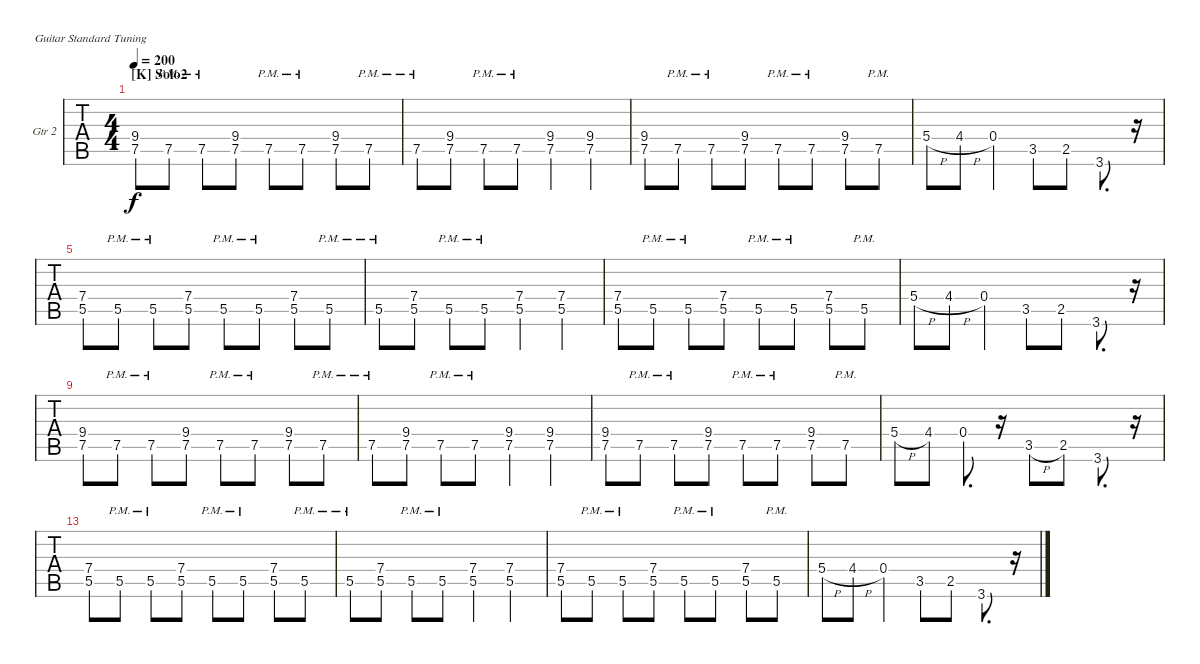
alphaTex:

\bracketExtendMode nobrackets
\firstSystemTrackNameOrientation horizontal
\otherSystemsTrackNameOrientation horizontal
\defaultBarNumberDisplay FirstOfSystem
\track ("Guitar 2" "Gtr 2") {instrument distortionguitar}
\staff {tabs}
\tuning (E4 B3 G3 D3 A2 E2)
\ts (4 4)
\section ("K" "Solo2")
\tempo 200
\clef g2
\ks c
(9.4 7.5).8{dy f} 7.5{pm}.8 7.5{pm}.8 (9.4 7.5).8 7.5{pm}.8 7.5{pm}.8 (9.4 7.5).8 7.5{pm}.8 |
7.5{pm}.8 (9.4 7.5).8 7.5{pm}.8 7.5{pm}.8 (9.4 7.5).4 (9.4 7.5).4 |
(9.4 7.5).8 7.5{pm}.8 7.5{pm}.8 (9.4 7.5).8 7.5{pm}.8 7.5{pm}.8 (9.4 7.5).8 7.5{pm}.8 |
5.4{h}.8 4.4{h}.8 0.4.4 3.5.8 2.5.8 3.6.8{d} r.16 |
(7.4 5.5).8 5.5{pm}.8 5.5{pm}.8 (7.4 5.5).8 5.5{pm}.8 5.5{pm}.8 (7.4 5.5).8 5.5{pm}.8 |
5.5{pm}.8 (7.4 5.5).8 5.5{pm}.8 5.5{pm}.8 (7.4 5.5).4 (7.4 5.5).4 |
(7.4 5.5).8 5.5{pm}.8 5.5{pm}.8 (7.4 5.5).8 5.5{pm}.8 5.5{pm}.8 (7.4 5.5).8 5.5{pm}.8 |
5.4{h}.8 4.4{h}.8 0.4.4 3.5.8 2.5.8 3.6.8{d} r.16 |
(9.4 7.5).8 7.5{pm}.8 7.5{pm}.8 (9.4 7.5).8 7.5{pm}.8 7.5{pm}.8 (9.4 7.5).8 7.5{pm}.8 |
7.5{pm}.8 (9.4 7.5).8 7.5{pm}.8 7.5{pm}.8 (9.4 7.5).4 (9.4 7.5).4 |
(9.4 7.5).8 7.5{pm}.8 7.5{pm}.8 (9.4 7.5).8 7.5{pm}.8 7.5{pm}.8 (9.4 7.5).8 7.5{pm}.8 |
5.4{h}.8 4.4.8 0.4.8{d} r.16 3.5{h}.8 2.5.8 3.6.8{d} r.16 |
(7.4 5.5).8 5.5{pm}.8 5.5{pm}.8 (7.4 5.5).8 5.5{pm}.8 5.5{pm}.8 (7.4 5.5).8 5.5{pm}.8 |
5.5{pm}.8 (7.4 5.5).8 5.5{pm}.8 5.5{pm}.8 (7.4 5.5).4 (7.4 5.5).4 |
(7.4 5.5).8 5.5{pm}.8 5.5{pm}.8 (7.4 5.5).8 5.5{pm}.8 5.5{pm}.8 (7.4 5.5).8 5.5{pm}.8 |
5.4{h}.8 4.4{h}.8 0.4.4 3.5.8 2.5.8 3.6.8{d} r.16
